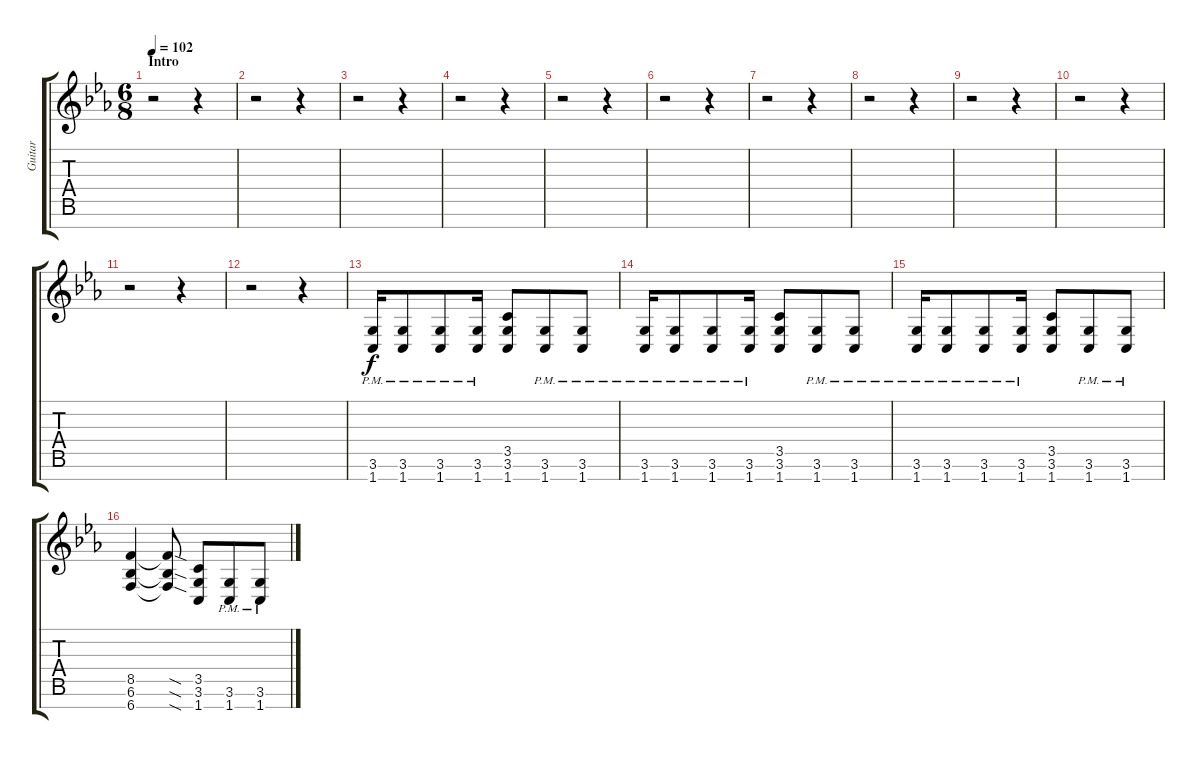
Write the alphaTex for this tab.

\track ("Guitar" "Guitar") {instrument distortionguitar}
\staff {score tabs}
\tuning (E4 B3 G3 D3 A2 E2 B1) {hide}
\ts (6 8)
\section ("" "Intro")
\tempo 102
\clef g2
\ks cminor
r.2{dy f instrument distortionguitar} r.4 |
r.2 r.4 |
r.2 r.4 |
r.2 r.4 |
r.2 r.4 |
r.2 r.4 |
r.2 r.4 |
r.2 r.4 |
r.2 r.4 |
r.2 r.4 |
r.2 r.4 |
r.2 r.4 |
(3.6{pm} 1.7{pm}).16 (3.6{pm} 1.7{pm}).8 (3.6{pm} 1.7{pm}).8 (3.6{pm} 1.7{pm}).16 (3.5 3.6 1.7).8 (3.6{pm} 1.7{pm}).8 (3.6{pm} 1.7{pm}).8 |
(3.6{pm} 1.7{pm}).16 (3.6{pm} 1.7{pm}).8 (3.6{pm} 1.7{pm}).8 (3.6{pm} 1.7{pm}).16 (3.5 3.6 1.7).8 (3.6{pm} 1.7{pm}).8 (3.6{pm} 1.7{pm}).8 |
(3.6{pm} 1.7{pm}).16 (3.6{pm} 1.7{pm}).8 (3.6{pm} 1.7{pm}).8 (3.6{pm} 1.7{pm}).16 (3.5 3.6 1.7).8 (3.6{pm} 1.7{pm}).8 (3.6{pm} 1.7{pm}).8 |
(8.5 6.6 6.7).4 (8.5{sod t} 6.6{sod t} 6.7{sod t}).8 (3.5 3.6 1.7).8 (3.6{pm} 1.7{pm}).8 (3.6{pm} 1.7{pm}).8
